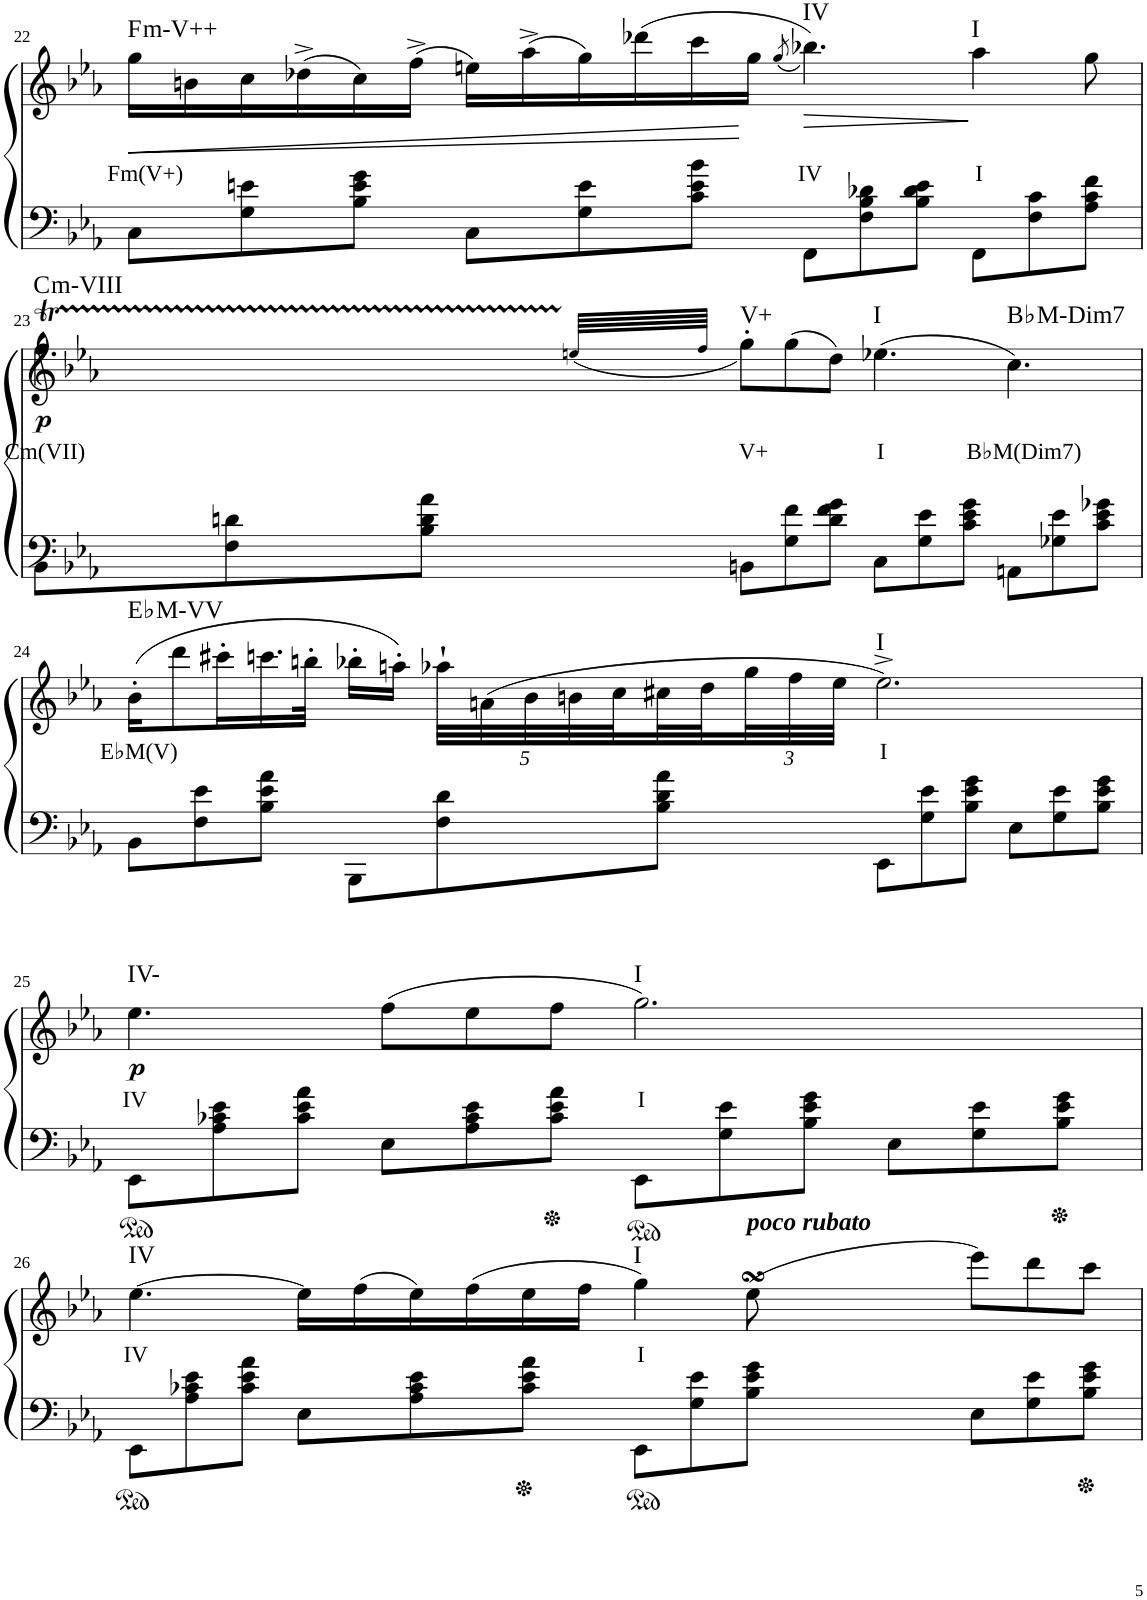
**kern	**kern	**text	**dynam	**harte
*part1	*part1	*part1	*part1	*part1
*staff2	*staff1	*staff1	*staff1/2	*
*I"Piano	*	*	*	*
*I'Pno	*	*	*	*
!!LO:PB:g=z
*clefF4	*clefG2	*	*	*
*k[b-e-a-]	*k[b-e-a-]	*	*	*
*M12/8	*M12/8	*	*	*
=22	=22	=22	=22	=22
!	!	!LO:LY:b	!LO:HP:b	!LO:H:kt=m
8C\L	16gg\LL	Fm(V+)	<	F:(b3,#5)
.	16bn\	.	.	.
8G\ 8en\	16cc\	.	.	.
.	(16dd-X^\	.	.	.
8B-\ 8e\ 8g\J	16cc\)	.	.	.
.	(16ff^\JJ	.	.	.
8C\L	16een\LL)	.	.	.
.	(16aa-^\	.	.	.
8G\ 8e\	16gg\)	.	.	.
.	(16ddd-X\	.	.	.
8c\ 8e\ 8b-\J	16ccc\	.	.	.
.	16gg\JJ	.	[	.
.	(8qgg/	.	.	.
!	!	!LO:LY:b	!	!LO:H:kt=IV
8FF\L	4.bb-X\))	IV	.	N
8F\ 8B-\ 8d-X\	.	.	.	.
8B-\ 8d-\ 8e\J	.	.	.	.
!	!	!LO:LY:b	!	!LO:H:kt=I
8FF\L	4aa-\	I	.	N
8F\ 8c\	.	.	.	.
8A-\ 8c\ 8f\J	8gg\	.	.	.
!!LO:LB:g=z
=23	=23	=23	=23	=23
!	!	!LO:LY:b	!LO:DY:b	!LO:H:kt=m
*	*^	*	*	*
8BB-\L	4.ffT\	64gg!	Cm(VII)	p	C:min
.	.	64ff!	.	.	.
.	.	64gg!	.	.	.
.	.	64ff!	.	.	.
.	.	64gg!	.	.	.
.	.	64ff!	.	.	.
.	.	64gg!	.	.	.
.	.	64ff!	.	.	.
8F\ 8dn\	.	64gg!	.	.	.
.	.	64ff!	.	.	.
.	.	64gg!	.	.	.
.	.	64ff!	.	.	.
.	.	64gg!	.	.	.
.	.	64ff!	.	.	.
.	.	64gg!	.	.	.
.	.	64ff!	.	.	.
8B-\ 8d\ 8a-\J	.	64gg!	.	.	.
.	.	64ff!	.	.	.
.	.	64gg!	.	.	.
.	.	64ff!	.	.	.
.	.	64gg!	.	.	.
.	.	64ff!	.	.	.
.	.	(<64een!/LLLL	.	.	.
.	.	64ff!/JJJJ	.	.	.
!	!	!	!LO:LY:b	!	!LO:H:kt=V+
8BBn\L	(8gg'>\L	1ryy	V+	.	N
8G\ 8f\	(>8gg\	.	.	.	.
8d\ 8f\ 8g\J	8dd\J)	.	.	.	.
!	!	!	!LO:LY:b	!	!LO:H:kt=I
8C\L	(>4.ee-X\	.	I	.	N
8G\ 8e-\	.	.	.	.	.
8c\ 8e-\ 8g\J	.	.	.	.	.
!	!	!	!LO:LY:b	!	!LO:H:kt=M
8AAn\L	4.cc\)	.	B♭M(Dim7)	.	Bb:maj
8G-X\ 8e-\	.	.	.	.	.
8c\ 8e-\ 8g-X\J	.	8ryy	.	.	.
!!LO:LB:g=z
=24	=24	=24	=24	=24	=24
!	!	!	!LO:LY:b	!	!LO:H:kt=M
*	*v	*v	*	*	*
8BB-\L	16b-'\KL	E♭M(V)	.	Eb:maj
.	8ddd\	.	.	.
8F\ 8e-\	.	.	.	.
.	16ccc#X'\L	.	.	.
8B-\ 8e-\ 8a-\J	16.cccn\	.	.	.
.	32bbn'\JJk	.	.	.
8BBB-\L	16bb-X'\LL	.	.	.
.	16aan'\JJ)	.	.	.
*	*Xbrackettup	*	*	*
8F\ 8d\	40aa-X`\LLL	.	.	.
.	(40an\	.	.	.
.	40b-\	.	.	.
.	40bn\	.	.	.
.	40cc\J	.	.	.
8B-\ 8d\ 8a-\J	32cc#X\L	.	.	.
.	32dd\J	.	.	.
.	48gg\L	.	.	.
.	48ff\	.	.	.
.	48ee-\JJJ	.	.	.
!	!	!LO:LY:b	!	!LO:H:kt=I
8EE-\L	2.ee-^\)	I	.	N
8G\ 8e-\	.	.	.	.
8B-\ 8e-\ 8g\J	.	.	.	.
8E-\L	.	.	.	.
8G\ 8e-\	.	.	.	.
8B-\ 8e-\ 8g\J	.	.	.	.
!!LO:LB:g=z
=25	=25	=25	=25	=25
!	!	!LO:LY:b	!LO:DY:b	!LO:H:kt=IV-
8EE-\L	4.ee-\	IV	p	N
8A-\ 8c-X\ 8e-\	.	.	.	.
8c-\ 8e-\ 8a-\J	.	.	.	.
8E-\L	(8ff\L	.	.	.
8A-\ 8c-\ 8e-\	8ee-\	.	.	.
8c-\ 8e-\ 8a-\J	8ff\J	.	.	.
!	!	!LO:LY:b	!	!LO:H:kt=I
8EE-\L	2.gg\)	I	.	N
8G\ 8e-\	.	.	.	.
8B-\ 8e-\ 8g\J	.	.	.	.
8E-\L	.	.	.	.
8G\ 8e-\	.	.	.	.
8B-\ 8e-\ 8g\J	.	.	.	.
!!LO:LB:g=z
=26	=26	=26	=26	=26
!	!	!LO:LY:b	!	!LO:H:kt=IV
*	*^	*	*	*
8EE-\L	[>4.ee-\	1ryy	IV	.	N
8A-\ 8c-X\ 8e-\	.	.	.	.	.
8c-\ 8e-\ 8a-\J	.	.	.	.	.
8E-\L	16ee-\LL]	.	.	.	.
.	(>16ff\	.	.	.	.
8A-\ 8c-\ 8e-\	16ee-\)	.	.	.	.
.	(16ff\	.	.	.	.
8c-\ 8e-\ 8a-\J	16ee-\	.	.	.	.
.	16ff\JJ	.	.	.	.
!	!	!	!LO:LY:b	!	!LO:H:kt=I
8EE-\L	4gg\)	.	I	.	N
8G\ 8e-\	.	.	.	.	.
!	!LO:TX:a:Bi:t=poco rubato	!	!	!	!
8B-\ 8e-\ 8g\J	8ee-sSSs\	32ff!	.	.	.
.	.	32ee-!	.	.	.
.	.	32dd!	.	.	.
.	.	32ee-!	.	.	.
8E-\L	(8eee-\L	4.ryy	.	.	.
8G\ 8e-\	8ddd\	.	.	.	.
8B-\ 8e-\ 8g\J	8ccc\J	.	.	.	.
*	*v	*v	*	*	*
=	=	=	=	=
*-	*-	*-	*-	*-
